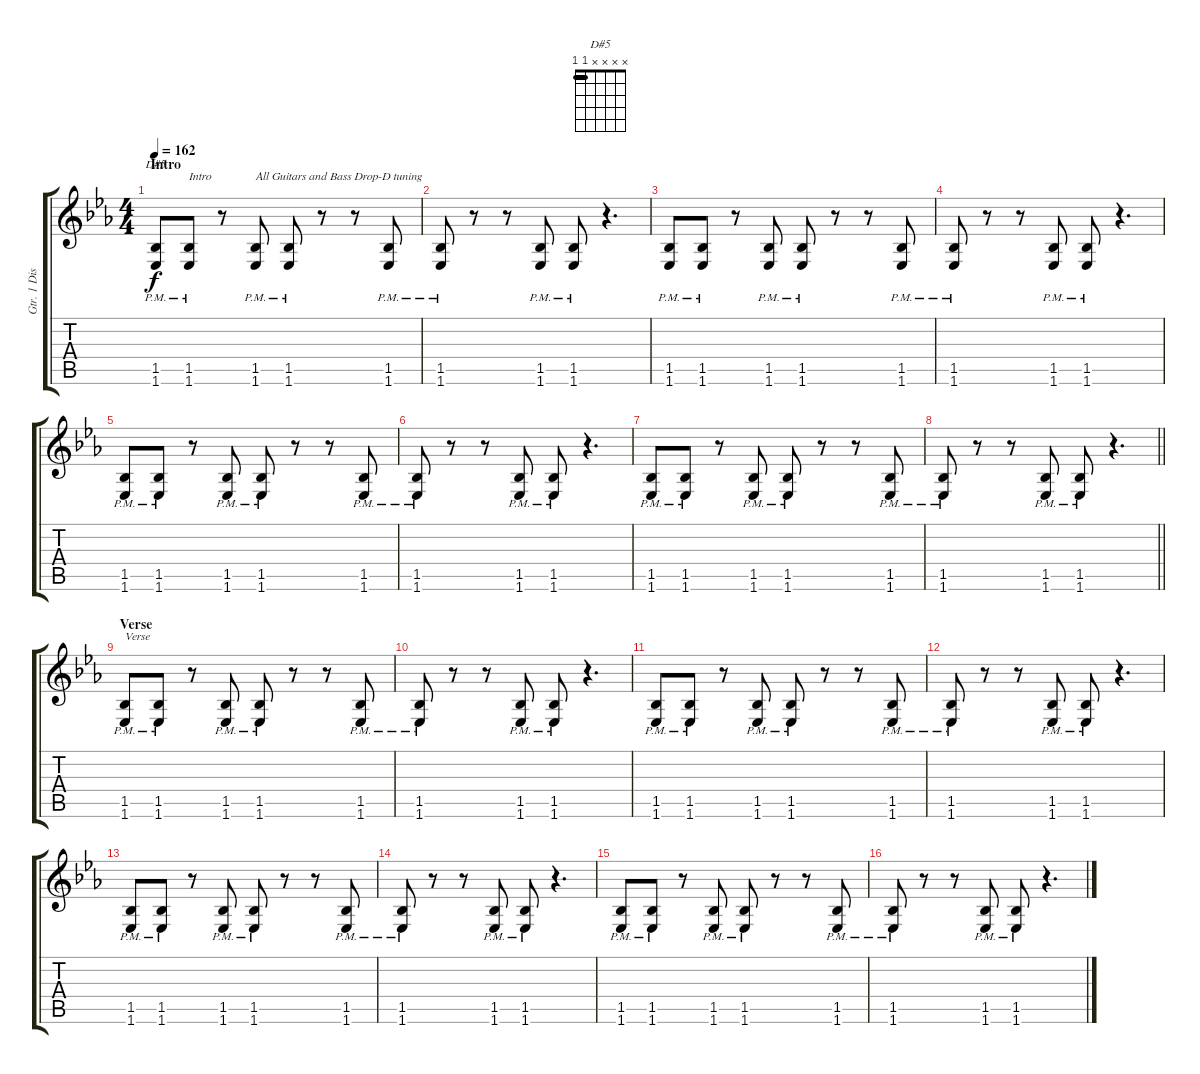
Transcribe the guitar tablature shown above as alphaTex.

\track ("Gtr. 1 Distortion" "Gtr. 1 Dis") {instrument distortionguitar}
\staff {score tabs}
\tuning (E4 B3 G3 D3 A2 D2) {hide}
\chord ("D#5" x x x x 1 1) {barre 1}
\ts (4 4)
\section ("" "Intro")
\tempo 162
\clef g2
\ks eb
(1.5 1.6{pm}).8{ch "D#5" dy f instrument distortionguitar} (1.5{pm} 1.6{pm}).8{txt "Intro"} r.8 (1.5{pm} 1.6{pm}).8{txt "All Guitars and Bass Drop-D tuning"} (1.5{pm} 1.6{pm}).8 r.8 r.8 (1.5{pm} 1.6{pm}).8 |
(1.5{pm} 1.6{pm}).8 r.8 r.8 (1.5{pm} 1.6{pm}).8 (1.5{pm} 1.6{pm}).8 r.4{d} |
(1.5 1.6{pm}).8 (1.5{pm} 1.6{pm}).8 r.8 (1.5{pm} 1.6{pm}).8 (1.5{pm} 1.6{pm}).8 r.8 r.8 (1.5{pm} 1.6{pm}).8 |
(1.5{pm} 1.6{pm}).8 r.8 r.8 (1.5{pm} 1.6{pm}).8 (1.5{pm} 1.6{pm}).8 r.4{d} |
(1.5 1.6{pm}).8 (1.5{pm} 1.6{pm}).8 r.8 (1.5{pm} 1.6{pm}).8 (1.5{pm} 1.6{pm}).8 r.8 r.8 (1.5{pm} 1.6{pm}).8 |
(1.5{pm} 1.6{pm}).8 r.8 r.8 (1.5{pm} 1.6{pm}).8 (1.5{pm} 1.6{pm}).8 r.4{d} |
(1.5 1.6{pm}).8 (1.5{pm} 1.6{pm}).8 r.8 (1.5{pm} 1.6{pm}).8 (1.5{pm} 1.6{pm}).8 r.8 r.8 (1.5{pm} 1.6{pm}).8 |
\barLineRight lightlight
(1.5{pm} 1.6{pm}).8 r.8 r.8 (1.5{pm} 1.6{pm}).8 (1.5{pm} 1.6{pm}).8 r.4{d} |
\section ("" "Verse")
(1.5 1.6{pm}).8{txt "Verse"} (1.5{pm} 1.6{pm}).8 r.8 (1.5{pm} 1.6{pm}).8 (1.5{pm} 1.6{pm}).8 r.8 r.8 (1.5{pm} 1.6{pm}).8 |
(1.5{pm} 1.6{pm}).8 r.8 r.8 (1.5{pm} 1.6{pm}).8 (1.5{pm} 1.6{pm}).8 r.4{d} |
(1.5 1.6{pm}).8 (1.5{pm} 1.6{pm}).8 r.8 (1.5{pm} 1.6{pm}).8 (1.5{pm} 1.6{pm}).8 r.8 r.8 (1.5{pm} 1.6{pm}).8 |
(1.5{pm} 1.6{pm}).8 r.8 r.8 (1.5{pm} 1.6{pm}).8 (1.5{pm} 1.6{pm}).8 r.4{d} |
(1.5 1.6{pm}).8 (1.5{pm} 1.6{pm}).8 r.8 (1.5{pm} 1.6{pm}).8 (1.5{pm} 1.6{pm}).8 r.8 r.8 (1.5{pm} 1.6{pm}).8 |
(1.5{pm} 1.6{pm}).8 r.8 r.8 (1.5{pm} 1.6{pm}).8 (1.5{pm} 1.6{pm}).8 r.4{d} |
(1.5 1.6{pm}).8 (1.5{pm} 1.6{pm}).8 r.8 (1.5{pm} 1.6{pm}).8 (1.5{pm} 1.6{pm}).8 r.8 r.8 (1.5{pm} 1.6{pm}).8 |
(1.5{pm} 1.6{pm}).8 r.8 r.8 (1.5{pm} 1.6{pm}).8 (1.5{pm} 1.6{pm}).8 r.4{d}
